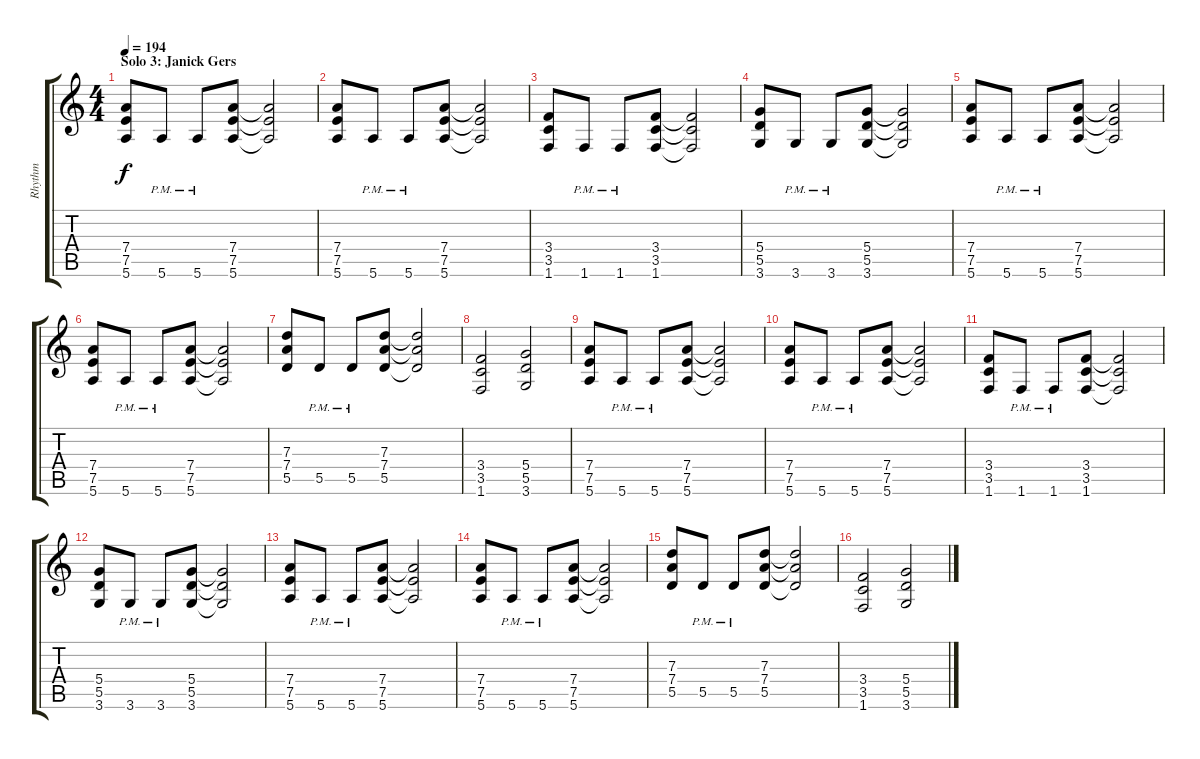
\track ("Rhythm" "Rhythm") {instrument distortionguitar}
\staff {score tabs}
\tuning (E4 B3 G3 D3 A2 E2) {hide}
\ts (4 4)
\section ("" "Solo 3: Janick Gers")
\tempo 194
\clef g2
\ks aminor
(7.4 7.5 5.6).8{dy f} 5.6{pm}.8 5.6{pm}.8 (7.4 7.5 5.6).8 (7.4{t} 7.5{t} 5.6{t}).2 |
(7.4 7.5 5.6).8 5.6{pm}.8 5.6{pm}.8 (7.4 7.5 5.6).8 (7.4{t} 7.5{t} 5.6{t}).2 |
(3.4 3.5 1.6).8 1.6{pm}.8 1.6{pm}.8 (3.4 3.5 1.6).8 (3.4{t} 3.5{t} 1.6{t}).2 |
(5.4 5.5 3.6).8 3.6{pm}.8 3.6{pm}.8 (5.4 5.5 3.6).8 (5.4{t} 5.5{t} 3.6{t}).2 |
(7.4 7.5 5.6).8 5.6{pm}.8 5.6{pm}.8 (7.4 7.5 5.6).8 (7.4{t} 7.5{t} 5.6{t}).2 |
(7.4 7.5 5.6).8 5.6{pm}.8 5.6{pm}.8 (7.4 7.5 5.6).8 (7.4{t} 7.5{t} 5.6{t}).2 |
(7.3 7.4 5.5).8 5.5{pm}.8 5.5{pm}.8 (7.3 7.4 5.5).8 (7.3{t} 7.4{t} 5.5{t}).2 |
(3.4 3.5 1.6).2 (5.4 5.5 3.6).2 |
(7.4 7.5 5.6).8 5.6{pm}.8 5.6{pm}.8 (7.4 7.5 5.6).8 (7.4{t} 7.5{t} 5.6{t}).2 |
(7.4 7.5 5.6).8 5.6{pm}.8 5.6{pm}.8 (7.4 7.5 5.6).8 (7.4{t} 7.5{t} 5.6{t}).2 |
(3.4 3.5 1.6).8 1.6{pm}.8 1.6{pm}.8 (3.4 3.5 1.6).8 (3.4{t} 3.5{t} 1.6{t}).2 |
(5.4 5.5 3.6).8 3.6{pm}.8 3.6{pm}.8 (5.4 5.5 3.6).8 (5.4{t} 5.5{t} 3.6{t}).2 |
(7.4 7.5 5.6).8 5.6{pm}.8 5.6{pm}.8 (7.4 7.5 5.6).8 (7.4{t} 7.5{t} 5.6{t}).2 |
(7.4 7.5 5.6).8 5.6{pm}.8 5.6{pm}.8 (7.4 7.5 5.6).8 (7.4{t} 7.5{t} 5.6{t}).2 |
(7.3 7.4 5.5).8 5.5{pm}.8 5.5{pm}.8 (7.3 7.4 5.5).8 (7.3{t} 7.4{t} 5.5{t}).2 |
(3.4 3.5 1.6).2 (5.4 5.5 3.6).2
